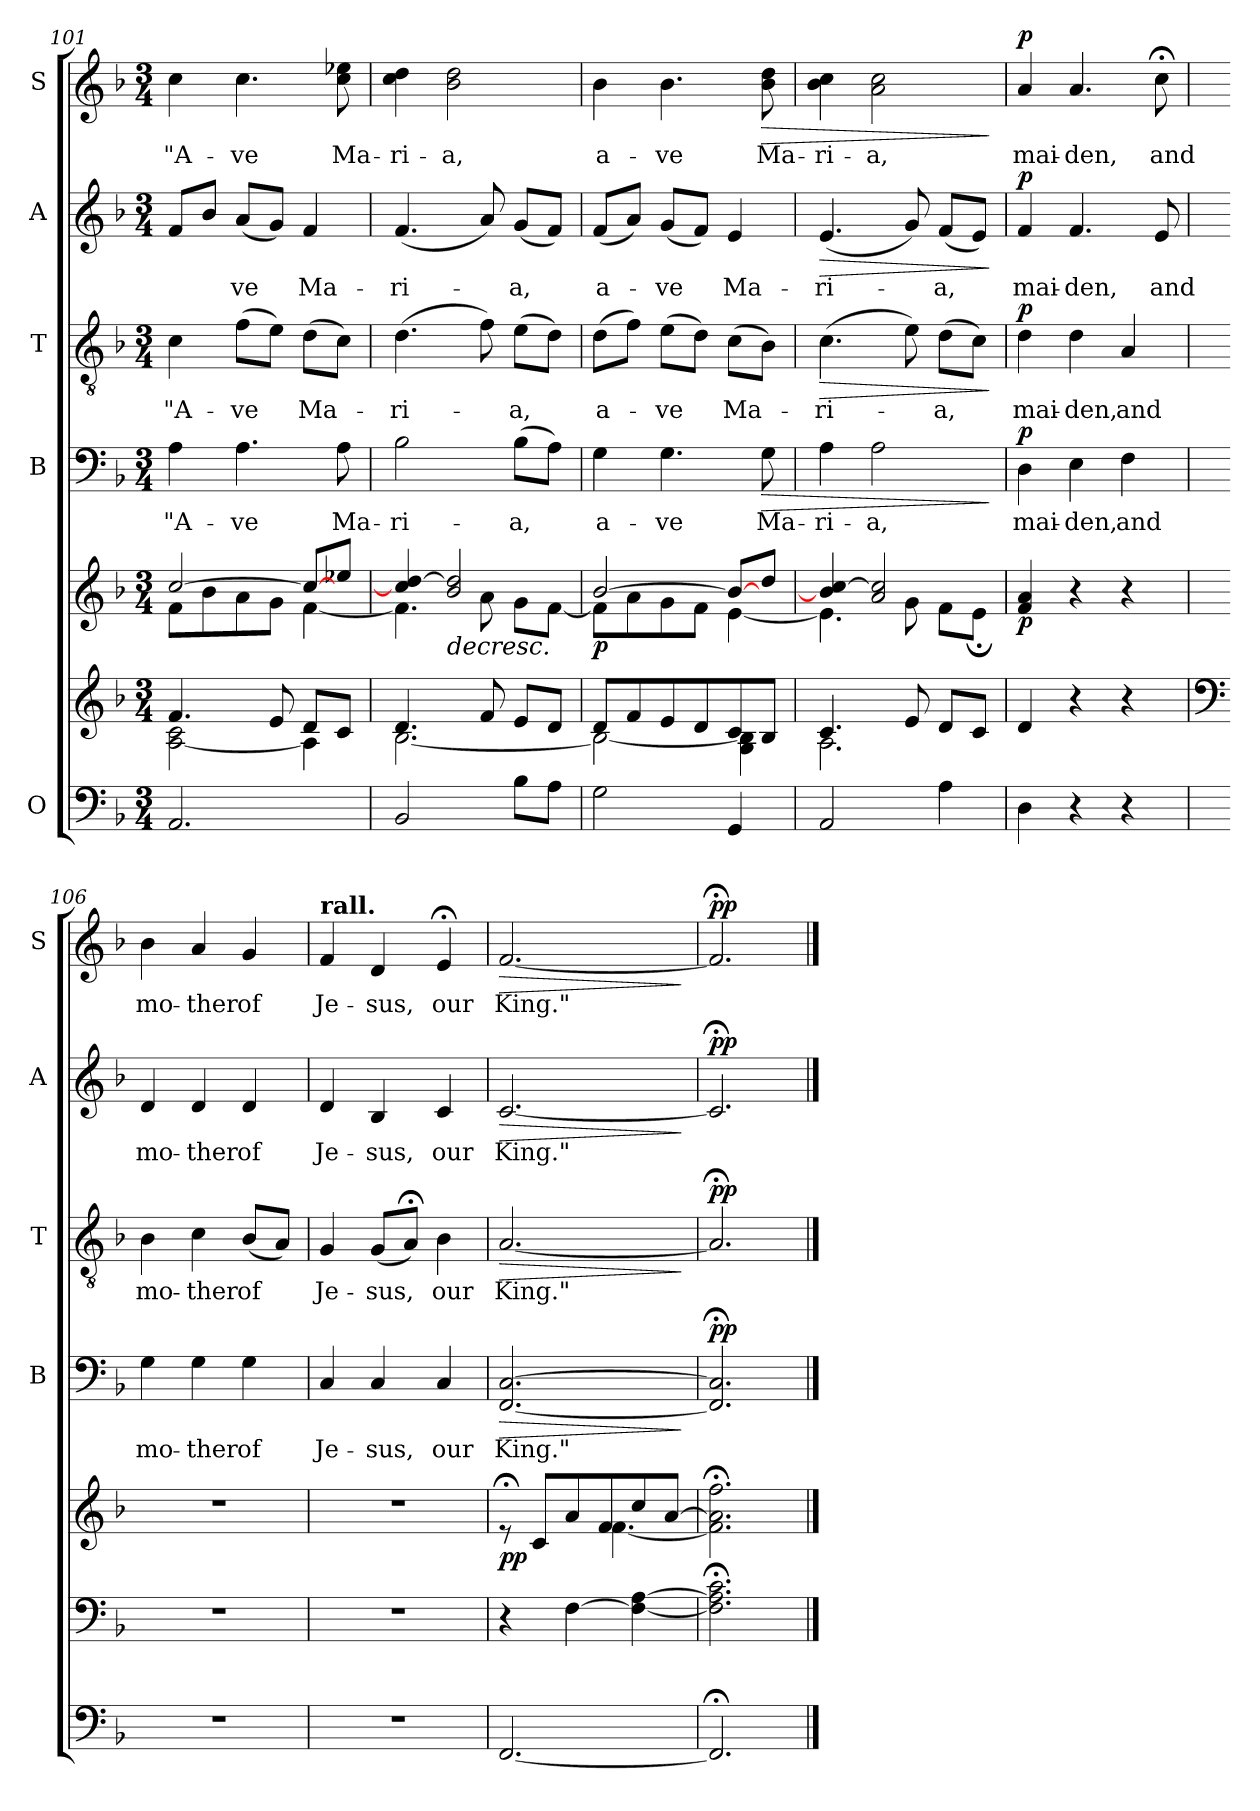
**kern	**kern	**kern	**dynam	**kern	**text	**dynam	**kern	**text	**dynam	**kern	**text	**dynam	**kern	**text	**dynam
*part5	*part5	*part5	*part5	*part4	*part4	*part4	*part3	*part3	*part3	*part2	*part2	*part2	*part1	*part1	*part1
*staff7	*staff6	*staff5	*staff5/6/7	*staff4	*staff4	*staff4	*staff3	*staff3	*staff3	*staff2	*staff2	*staff2	*staff1	*staff1	*staff1
*I"O	*	*	*	*I"B	*	*	*I"T	*	*	*I"A	*	*	*I"S	*	*
*	*	*	*	*I'B	*	*	*I'T	*	*	*I'A	*	*	*I'S	*	*
*clefF4	*clefG2	*clefG2	*	*clefF4	*	*	*clefGv2	*	*	*clefG2	*	*	*clefG2	*	*
*k[b-]	*k[b-]	*k[b-]	*	*k[b-]	*	*	*k[b-]	*	*	*k[b-]	*	*	*k[b-]	*	*
*M3/4	*M3/4	*M3/4	*	*M3/4	*	*	*M3/4	*	*	*M3/4	*	*	*M3/4	*	*
=101	=101	=101	=101	=101	=101	=101	=101	=101	=101	=101	=101	=101	=101	=101	=101
*	*^	*^	*	*	*	*	*	*	*	*	*	*	*	*	*
!	!	!	!	!	!LO:DY:b	!	!LO:LY:b	!LO:DY:a	!	!LO:LY:b	!LO:DY:a	!	!	!LO:DY:a	!	!LO:LY:b	!LO:DY:a
2.AA/	4.f/	[2A\ 2c\	[2cc/	8f\L	other-dynamics	4A\	"A-	other-dynamics	4c\	"A-	other-dynamics	8f/L	.	other-dynamics	4cc\	"A-	other-dynamics
.	.	.	.	8b-\	.	.	.	.	.	.	.	8b-/J	.	.	.	.	.
!	!	!	!	!	!	!	!LO:LY:b	!	!	!LO:LY:b	!	!	!LO:LY:b	!	!	!LO:LY:b	!
.	.	.	.	8a\	.	4.A\	-ve	.	(8f\L	-ve	.	(8a/L	-ve	.	4.cc\	-ve	.
.	8e/	.	.	8g\J	.	.	.	.	8e\J)	.	.	8g/J)	.	.	.	.	.
!	!	!	!	!	!	!	!	!	!	!LO:LY:b	!	!	!LO:LY:b	!	!	!	!
.	8d/L	4A\]	8cc/L_	[4f\	.	.	.	.	(8d\L	Ma-	.	4f/	Ma-	.	.	.	.
!	!	!	!	!	!	!	!LO:LY:b	!	!	!	!	!	!	!	!	!LO:LY:b	!
.	8c/J	.	8ee-X/J	.	.	8A\	Ma-	.	8c\J)	.	.	.	.	.	8cc\ 8ee-X\	Ma-	.
!!LO:PB:g=z
=102	=102	=102	=102	=102	=102	=102	=102	=102	=102	=102	=102	=102	=102	=102	=102	=102	=102
!	!	!	!	!	!	!	!LO:LY:b	!	!	!LO:LY:b	!	!	!LO:LY:b	!	!	!LO:LY:b	!
2BB-/	4.d/	[2.B-\	4cc/] [4dd/	4.f\]	.	2B-\	-ri-	.	(4.d\	-ri-	.	(4.f/	-ri-	.	4cc\ 4dd\	-ri-	.
!	!	!	!	!	!LO:HP:b	!	!	!	!	!	!	!	!	!	!	!LO:LY:b	!
.	.	.	2b-/ 2dd/]	.	>	.	.	.	.	.	.	.	.	.	2b-\ 2dd\	-a,	.
.	8f/	.	.	8a\	.	.	.	.	8f\)	.	.	8a/)	.	.	.	.	.
!	!	!	!	!	!	!	!LO:LY:b	!	!	!LO:LY:b	!	!	!LO:LY:b	!	!	!	!
8B-\L	8e/L	.	.	8g\L	.	(8B-\L	-a,	.	(8e\L	-a,	.	(8g/L	-a,	.	.	.	.
8A\J	8d/J	.	.	[8f\J	.	8A\J)	.	.	8d\J)	.	.	8f/J)	.	.	.	.	.
=103	=103	=103	=103	=103	=103	=103	=103	=103	=103	=103	=103	=103	=103	=103	=103	=103	=103
!	!	!	!	!	!LO:DY:b	!	!LO:LY:b	!	!	!LO:LY:b	!	!	!LO:LY:b	!	!	!LO:LY:b	!
2G\	8d/L	2B-\_	[2b-/	8f\L]	p	4G\	a-	.	(8d\L	a-	.	(8f/L	a-	.	4b-\	a-	.
.	8f/	.	.	8a\	.	.	.	.	8f\J)	.	.	8a/J)	.	.	.	.	.
!	!	!	!	!	!	!	!LO:LY:b	!	!	!LO:LY:b	!	!	!LO:LY:b	!	!	!LO:LY:b	!
.	8e/	.	.	8g\	.	4.G\	-ve	.	(8e\L	-ve	.	(8g/L	-ve	.	4.b-\	-ve	.
.	8d/	.	.	8f\J	.	.	.	.	8d\J)	.	.	8f/J)	.	.	.	.	.
!	!	!	!	!	!	!	!	!	!	!LO:LY:b	!	!	!LO:LY:b	!	!	!	!
4GG/	8c/	4G\ 4B-\]	8b-/L_	[4e\	.	.	.	.	(8c\L	Ma-	.	4e/	Ma-	.	.	.	.
!	!	!	!	!	!	!	!LO:LY:b	!LO:HP:b	!	!	!	!	!	!	!	!LO:LY:b	!LO:HP:b
.	8B-/J	.	8dd/J	.	.	8G\	Ma-	>	8B-\J)	.	.	.	.	.	8b-\ 8dd\	Ma-	>
=104	=104	=104	=104	=104	=104	=104	=104	=104	=104	=104	=104	=104	=104	=104	=104	=104	=104
!	!	!	!	!	!	!	!LO:LY:b	!	!	!LO:LY:b	!LO:HP:b	!	!LO:LY:b	!LO:HP:b	!	!LO:LY:b	!
2AA/	4.c/	2.A\	4b-/] [4cc/	4.e\]	.	4A\	-ri-	.	(4.c\	-ri-	>	(4.e/	-ri-	>	4b-\ 4cc\	-ri-	.
!	!	!	!	!	!	!	!LO:LY:b	!	!	!	!	!	!	!	!	!LO:LY:b	!
.	.	.	2a/ 2cc/]	.	.	2A\	-a,	.	.	.	.	.	.	.	2a\ 2cc\	-a,	.
.	8e/	.	.	8g\	.	.	.	.	8e\)	.	.	8g/)	.	.	.	.	.
!	!	!	!	!	!	!	!	!	!	!LO:LY:b	!	!	!LO:LY:b	!	!	!	!
4A\	8d/L	.	.	8f\L	.	.	.	.	(8d\L	-a,	.	(8f/L	-a,	.	.	.	.
.	8c/J	.	.	8e;\J	.	.	.	.	8c\J)	.	.	8e/J)	.	.	.	.	.
*	*v	*v	*	*	*	*	*	*	*	*	*	*	*	*	*	*	*
*	*	*v	*v	*	*	*	*	*	*	*	*	*	*	*	*	*
.	.	.	]	.	.	]	.	.	]	.	.	]	.	.	]
=105	=105	=105	=105	=105	=105	=105	=105	=105	=105	=105	=105	=105	=105	=105	=105
!	!	!	!LO:DY:b	!	!LO:LY:b	!LO:DY:a	!	!LO:LY:b	!LO:DY:a	!	!LO:LY:b	!LO:DY:a	!	!LO:LY:b	!LO:DY:a
4D\	4d/	4f/ 4a/	p	4D\	mai-	p	4d\	mai-	p	4f/	mai-	p	4a/	mai-	p
!	!	!	!	!	!LO:LY:b	!	!	!LO:LY:b	!	!	!LO:LY:b	!	!	!LO:LY:b	!
4r	4r	4r	.	4E\	-den,	.	4d\	-den,	.	4.f/	-den,	.	4.a/	-den,	.
!	!	!	!	!	!LO:LY:b	!	!	!LO:LY:b	!	!	!	!	!	!	!
4r	4r	4r	.	4F\	and	.	4A/	and	.	.	.	.	.	.	.
!	!	!	!	!	!	!	!	!	!	!	!LO:LY:b	!	!	!LO:LY:b	!
.	.	.	.	.	.	.	.	.	.	8e/	and	.	8cc;<\	and	.
!!LO:LB:g=z
=106	=106	=106	=106	=106	=106	=106	=106	=106	=106	=106	=106	=106	=106	=106	=106
*	*clefF4	*	*	*	*	*	*	*	*	*	*	*	*	*	*
!	!	!	!	!	!LO:LY:b	!	!	!LO:LY:b	!	!	!LO:LY:b	!	!	!LO:LY:b	!
2.r	2.r	2.r	.	4G\	mo-	.	4B-\	mo-	.	4d/	mo-	.	4b-\	mo-	.
*	*	*	*	*	*	*	*	*	*	*	*	*	*MM78	*	*
!	!	!	!	!	!LO:LY:b	!	!	!LO:LY:b	!	!	!LO:LY:b	!	!	!LO:LY:b	!
.	.	.	.	4G\	-ther	.	4c\	-ther	.	4d/	-ther	.	4a/	-ther	.
!	!	!	!	!	!LO:LY:b	!	!	!LO:LY:b	!	!	!LO:LY:b	!	!	!LO:LY:b	!
.	.	.	.	4G\	of	.	(8B-/L	of	.	4d/	of	.	4g/	of	.
.	.	.	.	.	.	.	8A/J)	.	.	.	.	.	.	.	.
=107	=107	=107	=107	=107	=107	=107	=107	=107	=107	=107	=107	=107	=107	=107	=107
!	!	!	!	!	!	!	!	!	!	!	!	!	!LO:TX:a:B:t=rall.	!	!
!	!	!	!	!	!LO:LY:b	!	!	!LO:LY:b	!	!	!LO:LY:b	!	!	!LO:LY:b	!
2.r	2.r	2.r	.	4C/	Je-	.	4G/	Je-	.	4d/	Je-	.	4f/	Je-	.
*	*	*	*	*	*	*	*	*	*	*	*	*	*MM54	*	*
!	!	!	!	!	!LO:LY:b	!	!	!LO:LY:b	!	!	!LO:LY:b	!	!	!LO:LY:b	!
.	.	.	.	4C/	-sus,	.	(8G/L	-sus,	.	4B-/	-sus,	.	4d/	-sus,	.
.	.	.	.	.	.	.	8A;</J)	.	.	.	.	.	.	.	.
!	!	!	!	!	!LO:LY:b	!	!	!LO:LY:b	!	!	!LO:LY:b	!	!	!LO:LY:b	!
.	.	.	.	4C/	our	.	4B-\	our	.	4c/	our	.	4e;</	our	.
=108	=108	=108	=108	=108	=108	=108	=108	=108	=108	=108	=108	=108	=108	=108	=108
*	*	*	*	*	*	*	*	*	*	*	*	*	*MM68	*	*
*	*	*^	*	*	*	*	*	*	*	*	*	*	*	*	*
!	!	!	!	!LO:DY:b	!	!LO:LY:b	!LO:HP:b	!	!LO:LY:b	!LO:HP:b	!	!LO:LY:b	!LO:HP:b	!	!LO:LY:b	!LO:HP:b
[2.FF/	4r	8r;<e	4.ryy	pp	[2.FF/ [2.C/	King."	>	[2.A/	King."	>	[2.c/	King."	>	[2.f/	King."	>
.	.	8c/L	.	.	.	.	.	.	.	.	.	.	.	.	.	.
.	[4F\	8a/	.	.	.	.	.	.	.	.	.	.	.	.	.	.
.	.	8f/	[4.f\	.	.	.	.	.	.	.	.	.	.	.	.	.
.	4F\_ [4A\	8cc/	.	.	.	.	.	.	.	.	.	.	.	.	.	.
.	.	[8a/J	.	.	.	.	.	.	.	.	.	.	.	.	.	.
*	*	*v	*v	*	*	*	*	*	*	*	*	*	*	*	*	*
.	.	.	.	.	.	]	.	.	]	.	.	]	.	.	]
=109	=109	=109	=109	=109	=109	=109	=109	=109	=109	=109	=109	=109	=109	=109	=109
!	!	!	!	!	!	!LO:DY:a	!	!	!LO:DY:a	!	!	!LO:DY:a	!	!	!LO:DY:a
2.FF;/]	2.F\];< 2.A\];< 2.c\;<	2.f\];< 2.a\];< 2.ff\;<	.	2.FF/];< 2.C/];<	.	pp	2.A;</]	.	pp	2.c;</]	.	pp	2.f;</]	.	pp
==	==	==	==	==	==	==	==	==	==	==	==	==	==	==	==
*-	*-	*-	*-	*-	*-	*-	*-	*-	*-	*-	*-	*-	*-	*-	*-
